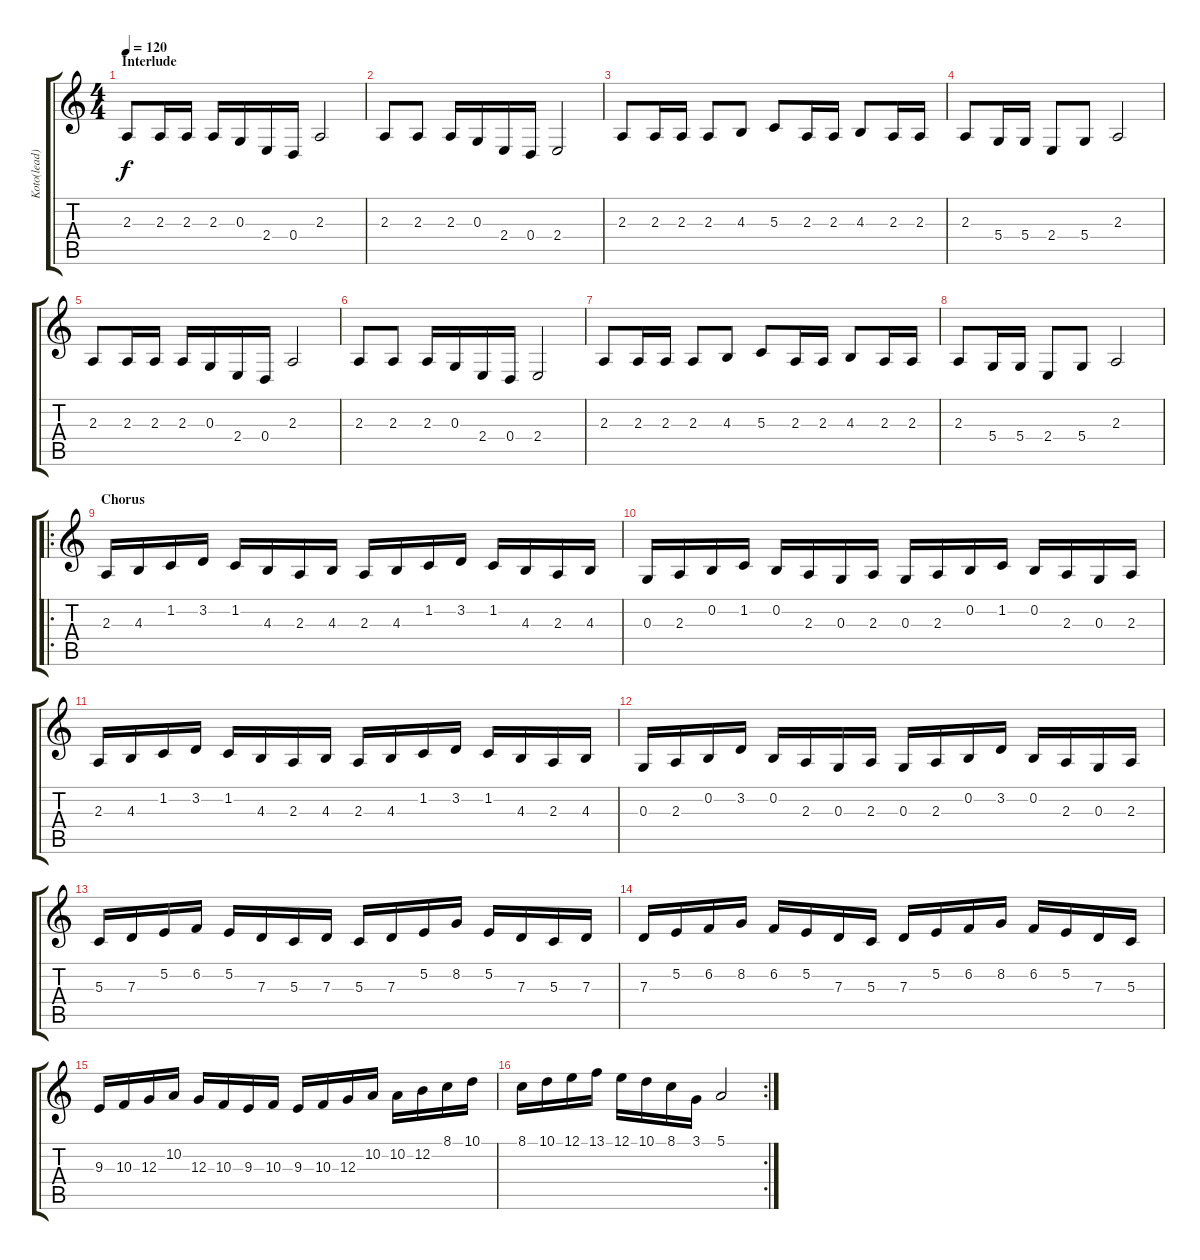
\track ("Koto(lead)" "Koto(lead)") {instrument koto}
\staff {score tabs}
\tuning (E4 B3 G3 D3 A2 E2) {hide}
\ts (4 4)
\section ("" "Interlude")
\tempo 120
\clef g2
\ks c
2.3.8{dy f} 2.3.16 2.3.16 2.3.16 0.3.16 2.4.16 0.4.16 2.3.2 |
2.3.8 2.3.8 2.3.16 0.3.16 2.4.16 0.4.16 2.4.2 |
2.3.8 2.3.16 2.3.16 2.3.8 4.3.8 5.3.8 2.3.16 2.3.16 4.3.8 2.3.16 2.3.16 |
2.3.8 5.4.16 5.4.16 2.4.8 5.4.8 2.3.2 |
2.3.8 2.3.16 2.3.16 2.3.16 0.3.16 2.4.16 0.4.16 2.3.2 |
2.3.8 2.3.8 2.3.16 0.3.16 2.4.16 0.4.16 2.4.2 |
2.3.8 2.3.16 2.3.16 2.3.8 4.3.8 5.3.8 2.3.16 2.3.16 4.3.8 2.3.16 2.3.16 |
2.3.8 5.4.16 5.4.16 2.4.8 5.4.8 2.3.2 |
\ro
\section ("" "Chorus")
2.3.16 4.3.16 1.2.16 3.2.16 1.2.16 4.3.16 2.3.16 4.3.16 2.3.16 4.3.16 1.2.16 3.2.16 1.2.16 4.3.16 2.3.16 4.3.16 |
0.3.16 2.3.16 0.2.16 1.2.16 0.2.16 2.3.16 0.3.16 2.3.16 0.3.16 2.3.16 0.2.16 1.2.16 0.2.16 2.3.16 0.3.16 2.3.16 |
2.3.16 4.3.16 1.2.16 3.2.16 1.2.16 4.3.16 2.3.16 4.3.16 2.3.16 4.3.16 1.2.16 3.2.16 1.2.16 4.3.16 2.3.16 4.3.16 |
0.3.16 2.3.16 0.2.16 3.2.16 0.2.16 2.3.16 0.3.16 2.3.16 0.3.16 2.3.16 0.2.16 3.2.16 0.2.16 2.3.16 0.3.16 2.3.16 |
5.3.16 7.3.16 5.2.16 6.2.16 5.2.16 7.3.16 5.3.16 7.3.16 5.3.16 7.3.16 5.2.16 8.2.16 5.2.16 7.3.16 5.3.16 7.3.16 |
7.3.16 5.2.16 6.2.16 8.2.16 6.2.16 5.2.16 7.3.16 5.3.16 7.3.16 5.2.16 6.2.16 8.2.16 6.2.16 5.2.16 7.3.16 5.3.16 |
9.3.16 10.3.16 12.3.16 10.2.16 12.3.16 10.3.16 9.3.16 10.3.16 9.3.16 10.3.16 12.3.16 10.2.16 10.2.16 12.2.16 8.1.16 10.1.16 |
\rc 2
8.1.16 10.1.16 12.1.16 13.1.16 12.1.16 10.1.16 8.1.16 3.1.16 5.1.2
